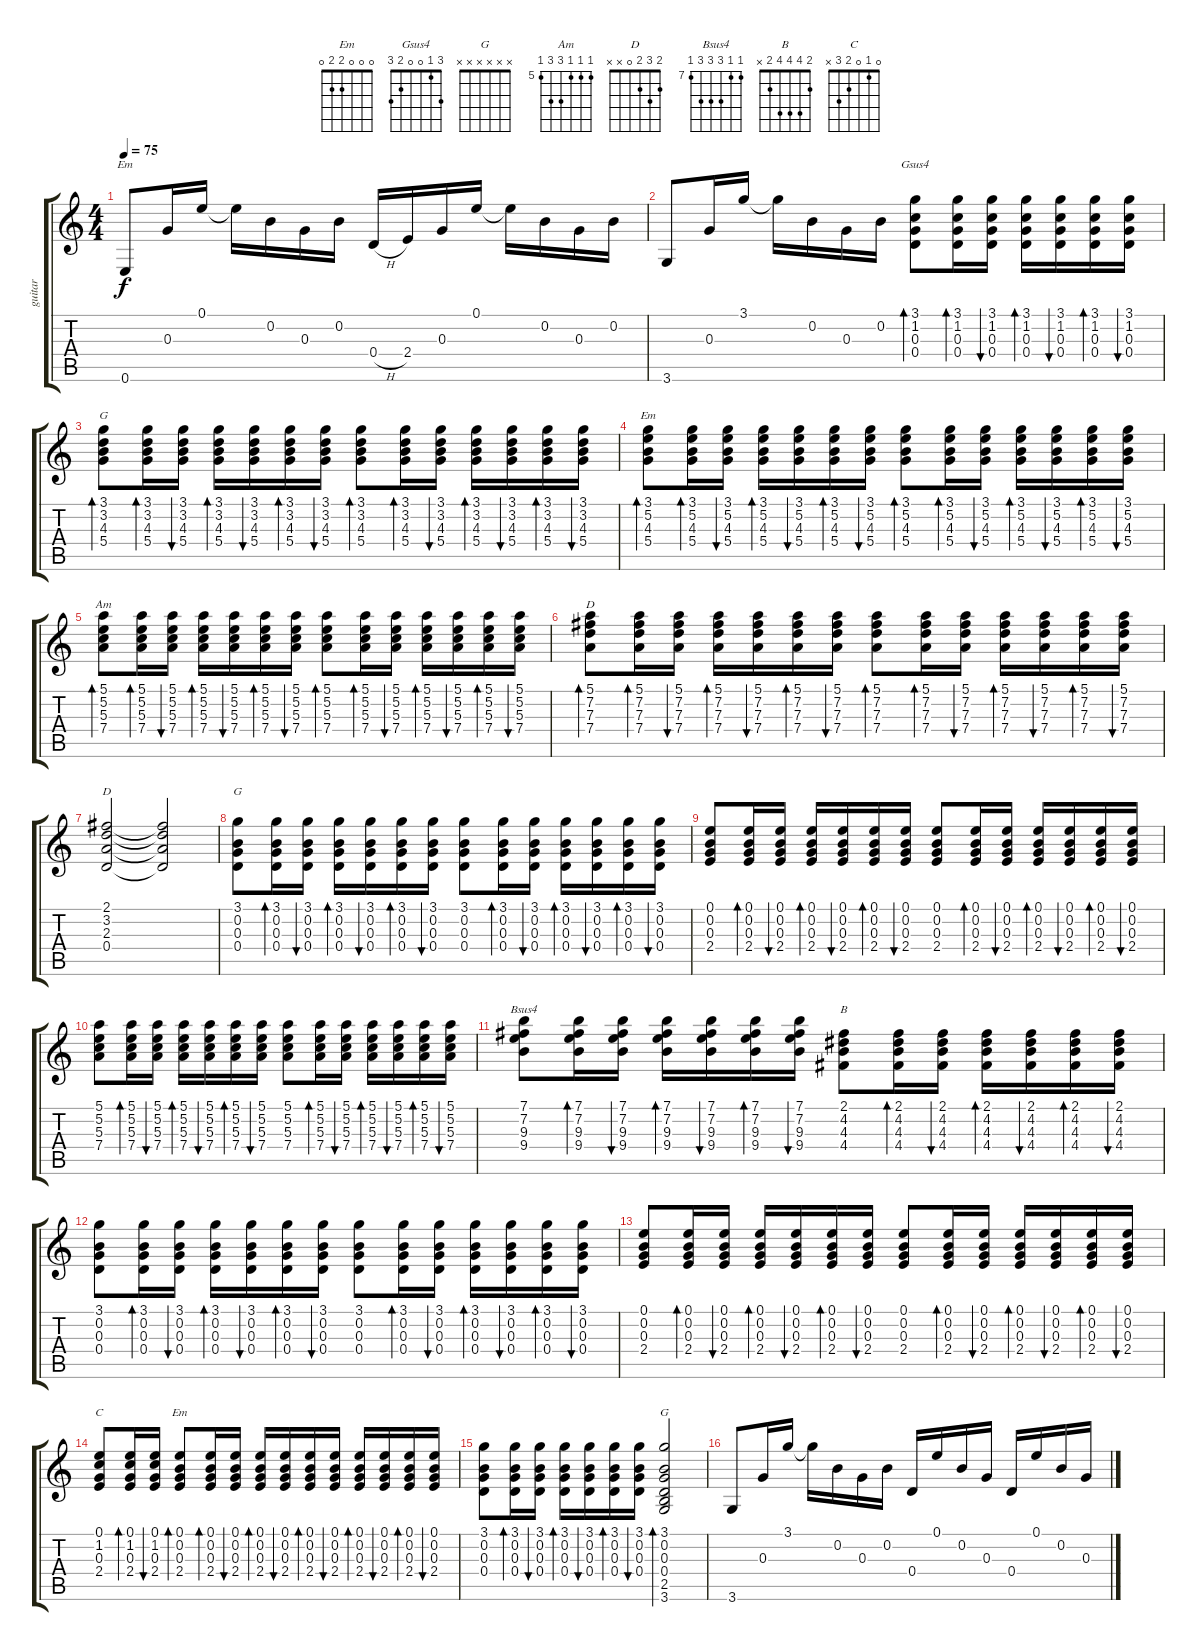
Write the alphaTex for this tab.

\track ("guitar" "guitar") {instrument acousticguitarsteel}
\staff {score tabs}
\tuning (E4 B3 G3 D3 A2 E2) {hide}
\chord ("Em" x x x x x x) {firstfret 0}
\chord ("Gsus4" 3 1 0 0 2 3)
\chord ("G" 3 3 4 5 5 3)
\chord ("Em" 3 5 4 5 3 3)
\chord ("Am" 5 5 5 7 7 5) {firstfret 5}
\chord ("D" 5 7 7 7 5 x) {firstfret 5}
\chord ("D" 2 3 2 0 x x)
\chord ("G" 3 0 0 0 2 3)
\chord ("Bsus4" 7 7 9 9 9 7) {firstfret 7}
\chord ("B" 2 4 4 4 2 x)
\chord ("C" 0 1 0 2 3 x)
\chord ("Em" 0 0 0 2 2 0)
\chord ("G" x x x x x x) {firstfret 0}
\ts (4 4)
\tempo 75
\clef g2
\ks c
0.6.8{ch "Em" dy f} 0.3.16 0.1.16 0.1{t}.16 0.2.16 0.3.16 0.2.16 0.4{h}.16 2.4.16 0.3.16 0.1.16 0.1{t}.16 0.2.16 0.3.16 0.2.16 |
3.6.8 0.3.16 3.1.16 3.1{t}.16 0.2.16 0.3.16 0.2.16 (3.1 1.2 0.3 0.4).8{bd 30 ch "Gsus4"} (3.1 1.2 0.3 0.4).16{bd 30} (3.1 1.2 0.3 0.4).16{bu 30} (3.1 1.2 0.3 0.4).16{bd 30} (3.1 1.2 0.3 0.4).16{bu 30} (3.1 1.2 0.3 0.4).16{bd 30} (3.1 1.2 0.3 0.4).16{bu 30} |
(3.1 3.2 4.3 5.4).8{bd 30 ch "G"} (3.1 3.2 4.3 5.4).16{bd 30} (3.1 3.2 4.3 5.4).16{bu 30} (3.1 3.2 4.3 5.4).16{bd 30} (3.1 3.2 4.3 5.4).16{bu 30} (3.1 3.2 4.3 5.4).16{bd 30} (3.1 3.2 4.3 5.4).16{bu 30} (3.1 3.2 4.3 5.4).8{bd 30} (3.1 3.2 4.3 5.4).16{bd 30} (3.1 3.2 4.3 5.4).16{bu 30} (3.1 3.2 4.3 5.4).16{bd 30} (3.1 3.2 4.3 5.4).16{bu 30} (3.1 3.2 4.3 5.4).16{bd 30} (3.1 3.2 4.3 5.4).16{bu 30} |
(3.1 5.2 4.3 5.4).8{bd 30 ch "Em"} (3.1 5.2 4.3 5.4).16{bd 30} (3.1 5.2 4.3 5.4).16{bu 30} (3.1 5.2 4.3 5.4).16{bd 30} (3.1 5.2 4.3 5.4).16{bu 30} (3.1 5.2 4.3 5.4).16{bd 30} (3.1 5.2 4.3 5.4).16{bu 30} (3.1 5.2 4.3 5.4).8{bd 30} (3.1 5.2 4.3 5.4).16{bd 30} (3.1 5.2 4.3 5.4).16{bu 30} (3.1 5.2 4.3 5.4).16{bd 30} (3.1 5.2 4.3 5.4).16{bu 30} (3.1 5.2 4.3 5.4).16{bd 30} (3.1 5.2 4.3 5.4).16{bu 30} |
(5.1 5.2 5.3 7.4).8{bd 30 ch "Am"} (5.1 5.2 5.3 7.4).16{bd 30} (5.1 5.2 5.3 7.4).16{bu 30} (5.1 5.2 5.3 7.4).16{bd 30} (5.1 5.2 5.3 7.4).16{bu 30} (5.1 5.2 5.3 7.4).16{bd 30} (5.1 5.2 5.3 7.4).16{bu 30} (5.1 5.2 5.3 7.4).8{bd 30} (5.1 5.2 5.3 7.4).16{bd 30} (5.1 5.2 5.3 7.4).16{bu 30} (5.1 5.2 5.3 7.4).16{bd 30} (5.1 5.2 5.3 7.4).16{bu 30} (5.1 5.2 5.3 7.4).16{bd 30} (5.1 5.2 5.3 7.4).16{bu 30} |
(5.1 7.2 7.3 7.4).8{bd 30 ch "D"} (5.1 7.2 7.3 7.4).16{bd 30} (5.1 7.2 7.3 7.4).16{bu 30} (5.1 7.2 7.3 7.4).16{bd 30} (5.1 7.2 7.3 7.4).16{bu 30} (5.1 7.2 7.3 7.4).16{bd 30} (5.1 7.2 7.3 7.4).16{bu 30} (5.1 7.2 7.3 7.4).8{bd 30} (5.1 7.2 7.3 7.4).16{bd 30} (5.1 7.2 7.3 7.4).16{bu 30} (5.1 7.2 7.3 7.4).16{bd 30} (5.1 7.2 7.3 7.4).16{bu 30} (5.1 7.2 7.3 7.4).16{bd 30} (5.1 7.2 7.3 7.4).16{bu 30} |
(2.1 3.2 2.3 0.4).2{ch "D"} (2.1{t} 3.2{t} 2.3{t} 0.4{t}).2 |
(3.1 0.2 0.3 0.4).8{ch "G"} (3.1 0.2 0.3 0.4).16{bd 30} (3.1 0.2 0.3 0.4).16{bu 30} (3.1 0.2 0.3 0.4).16{bd 30} (3.1 0.2 0.3 0.4).16{bu 30} (3.1 0.2 0.3 0.4).16{bd 30} (3.1 0.2 0.3 0.4).16{bu 30} (3.1 0.2 0.3 0.4).8 (3.1 0.2 0.3 0.4).16{bd 30} (3.1 0.2 0.3 0.4).16{bu 30} (3.1 0.2 0.3 0.4).16{bd 30} (3.1 0.2 0.3 0.4).16{bu 30} (3.1 0.2 0.3 0.4).16{bd 30} (3.1 0.2 0.3 0.4).16{bu 30} |
(0.1 0.2 0.3 2.4).8 (0.1 0.2 0.3 2.4).16{bd 30} (0.1 0.2 0.3 2.4).16{bu 30} (0.1 0.2 0.3 2.4).16{bd 30} (0.1 0.2 0.3 2.4).16{bu 30} (0.1 0.2 0.3 2.4).16{bd 30} (0.1 0.2 0.3 2.4).16{bu 30} (0.1 0.2 0.3 2.4).8 (0.1 0.2 0.3 2.4).16{bd 30} (0.1 0.2 0.3 2.4).16{bu 30} (0.1 0.2 0.3 2.4).16{bd 30} (0.1 0.2 0.3 2.4).16{bu 30} (0.1 0.2 0.3 2.4).16{bd 30} (0.1 0.2 0.3 2.4).16{bu 30} |
(5.1 5.2 5.3 7.4).8 (5.1 5.2 5.3 7.4).16{bd 30} (5.1 5.2 5.3 7.4).16{bu 30} (5.1 5.2 5.3 7.4).16{bd 30} (5.1 5.2 5.3 7.4).16{bu 30} (5.1 5.2 5.3 7.4).16{bd 30} (5.1 5.2 5.3 7.4).16{bu 30} (5.1 5.2 5.3 7.4).8 (5.1 5.2 5.3 7.4).16{bd 30} (5.1 5.2 5.3 7.4).16{bu 30} (5.1 5.2 5.3 7.4).16{bd 30} (5.1 5.2 5.3 7.4).16{bu 30} (5.1 5.2 5.3 7.4).16{bd 30} (5.1 5.2 5.3 7.4).16{bu 30} |
(7.1 7.2 9.3 9.4).8{ch "Bsus4"} (7.1 7.2 9.3 9.4).16{bd 30} (7.1 7.2 9.3 9.4).16{bu 30} (7.1 7.2 9.3 9.4).16{bd 30} (7.1 7.2 9.3 9.4).16{bu 30} (7.1 7.2 9.3 9.4).16{bd 30} (7.1 7.2 9.3 9.4).16{bu 30} (2.1 4.2 4.3 4.4).8{ch "B"} (2.1 4.2 4.3 4.4).16{bd 30} (2.1 4.2 4.3 4.4).16{bu 30} (2.1 4.2 4.3 4.4).16{bd 30} (2.1 4.2 4.3 4.4).16{bu 30} (2.1 4.2 4.3 4.4).16{bd 30} (2.1 4.2 4.3 4.4).16{bu 30} |
(3.1 0.2 0.3 0.4).8 (3.1 0.2 0.3 0.4).16{bd 30} (3.1 0.2 0.3 0.4).16{bu 30} (3.1 0.2 0.3 0.4).16{bd 30} (3.1 0.2 0.3 0.4).16{bu 30} (3.1 0.2 0.3 0.4).16{bd 30} (3.1 0.2 0.3 0.4).16{bu 30} (3.1 0.2 0.3 0.4).8 (3.1 0.2 0.3 0.4).16{bd 30} (3.1 0.2 0.3 0.4).16{bu 30} (3.1 0.2 0.3 0.4).16{bd 30} (3.1 0.2 0.3 0.4).16{bu 30} (3.1 0.2 0.3 0.4).16{bd 30} (3.1 0.2 0.3 0.4).16{bu 30} |
(0.1 0.2 0.3 2.4).8 (0.1 0.2 0.3 2.4).16{bd 30} (0.1 0.2 0.3 2.4).16{bu 30} (0.1 0.2 0.3 2.4).16{bd 30} (0.1 0.2 0.3 2.4).16{bu 30} (0.1 0.2 0.3 2.4).16{bd 30} (0.1 0.2 0.3 2.4).16{bu 30} (0.1 0.2 0.3 2.4).8 (0.1 0.2 0.3 2.4).16{bd 30} (0.1 0.2 0.3 2.4).16{bu 30} (0.1 0.2 0.3 2.4).16{bd 30} (0.1 0.2 0.3 2.4).16{bu 30} (0.1 0.2 0.3 2.4).16{bd 30} (0.1 0.2 0.3 2.4).16{bu 30} |
(0.1 1.2 0.3 2.4).8{ch "C"} (0.1 1.2 0.3 2.4).16{bd 30} (0.1 1.2 0.3 2.4).16{bu 30} (0.1 0.2 0.3 2.4).8{bd 30 ch "Em"} (0.1 0.2 0.3 2.4).16{bd 30} (0.1 0.2 0.3 2.4).16{bu 30} (0.1 0.2 0.3 2.4).16{bd 30} (0.1 0.2 0.3 2.4).16{bu 30} (0.1 0.2 0.3 2.4).16{bd 30} (0.1 0.2 0.3 2.4).16{bu 30} (0.1 0.2 0.3 2.4).16{bd 30} (0.1 0.2 0.3 2.4).16{bu 30} (0.1 0.2 0.3 2.4).16{bd 30} (0.1 0.2 0.3 2.4).16{bu 30} |
(3.1 0.2 0.3 0.4).8 (3.1 0.2 0.3 0.4).16{bd 30} (3.1 0.2 0.3 0.4).16{bu 30} (3.1 0.2 0.3 0.4).16{bd 30} (3.1 0.2 0.3 0.4).16{bu 30} (3.1 0.2 0.3 0.4).16{bd 30} (3.1 0.2 0.3 0.4).16{bu 30} (3.1 0.2 0.3 0.4 2.5 3.6).2{bd 30 ch "G"} |
3.6.8 0.3.16 3.1.16 3.1{t}.16 0.2.16 0.3.16 0.2.16 0.4.16 0.1.16 0.2.16 0.3.16 0.4.16 0.1.16 0.2.16 0.3.16
